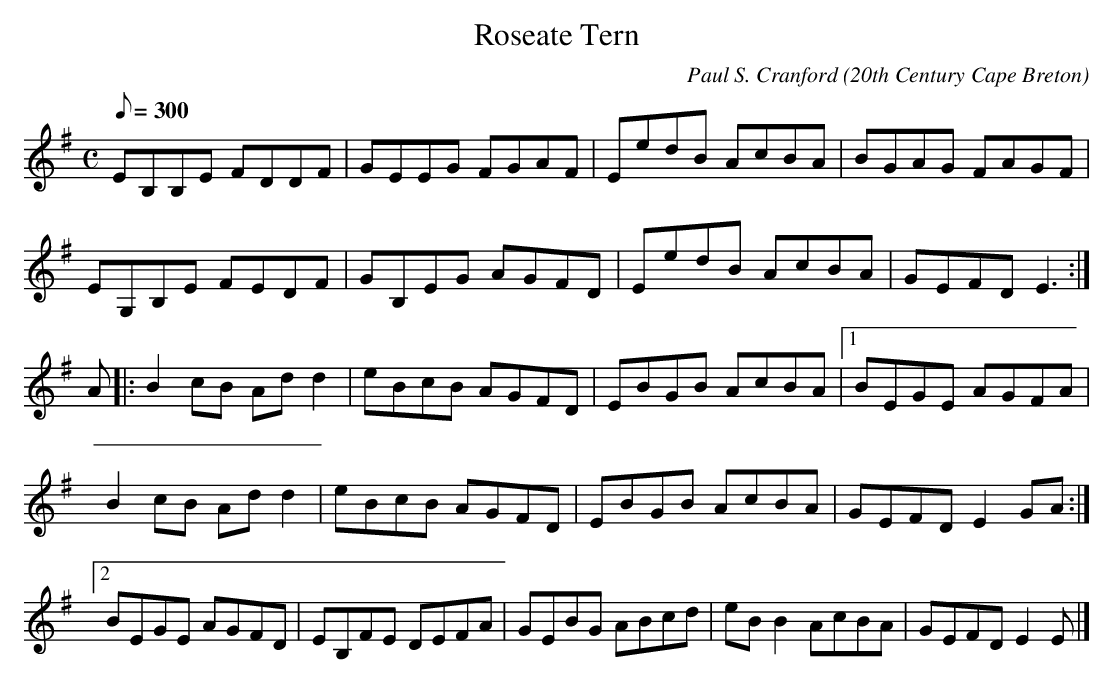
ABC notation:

X:1
T:Roseate Tern
C:Paul S. Cranford
O:20th Century Cape Breton
L:1/8
Q:300
M:C
K:Eaeo
=46|EB,B,E FDDF|GEEG FGAF|EedB AcBA|BGAG FAGF|!
EG,B,E FEDF|GB,EG AGFD|EedB AcBA|GEFD E3:|!
A|:B2 cB Add2|eBcB AGFD|EBGB AcBA|[1BEGE AGFA|!
B2 cB Add2|eBcB AGFD|EBGB AcBA|GEFD E2 GA:|!
[2BEGE AGFD|EB,FE DEFA|GEBG ABcd|eBB2 AcBA|GEFD E2 E|]!
